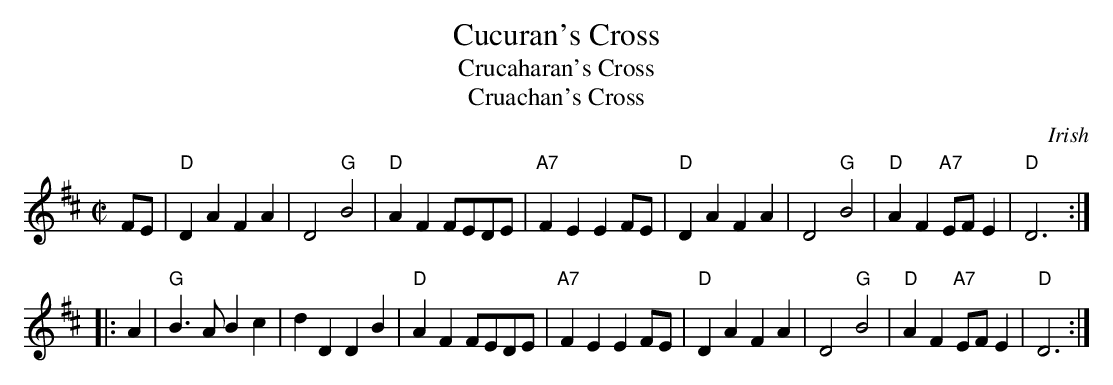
X:1
T: Cucuran's Cross
T: Crucaharan's Cross
T: Cruachan's Cross
O: Irish
M: C|
L: 1/8
K: D
FE |\
"D"D2A2 F2A2 | D4 "G"B4 | "D"A2F2 FEDE | "A7"F2E2 E2FE |\
"D"D2A2 F2A2 | D4 "G"B4 | "D"A2F2 "A7"EFE2 | "D"D6 :|
|: A2 |\
"G"B3A B2c2 | d2D2 D2B2 | "D"A2F2 FEDE | "A7"F2E2 E2FE |\
"D"D2A2 F2A2 | D4 "G"B4 | "D"A2F2 "A7"EFE2 | "D"D6 :|
